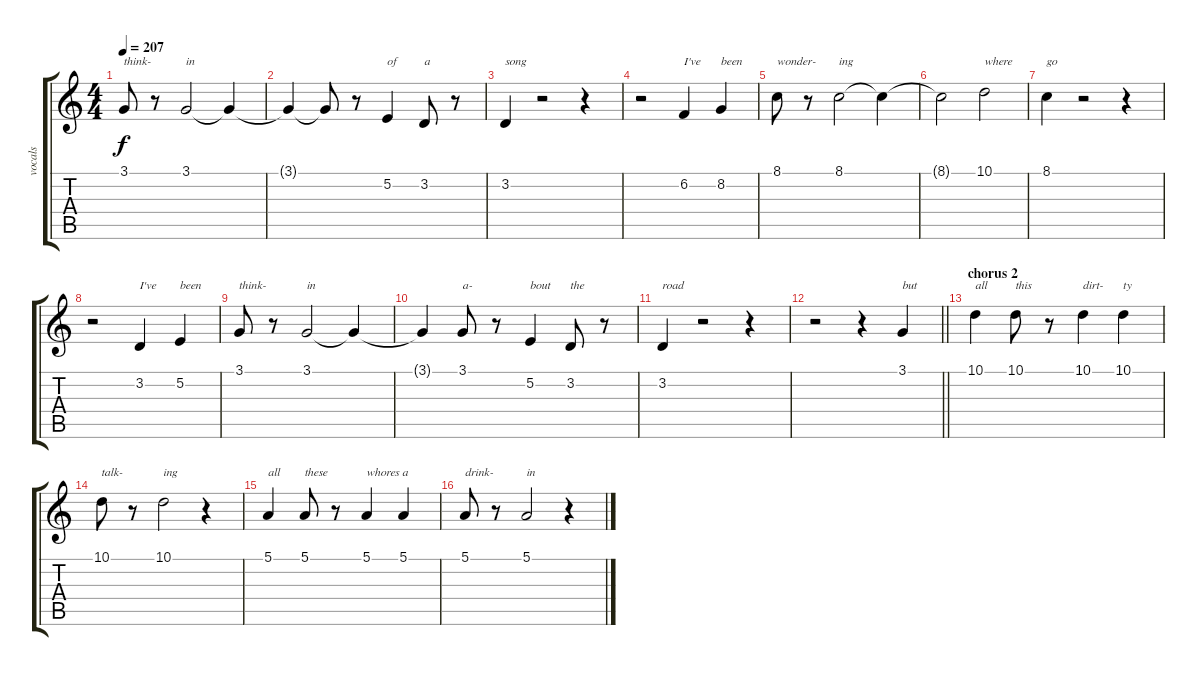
\track ("vocals" "vocals") {instrument harmonica}
\staff {score tabs}
\tuning (E4 B3 G3 D3 A2 E2) {hide}
\ts (4 4)
\tempo 207
\clef g2
\ks c
3.1.8{txt "think-" dy f} r.8 3.1.2{txt "in"} 3.1{t}.4 |
3.1{t}.4 3.1{t}.8 r.8 5.2.4{txt "of"} 3.2.8{txt "a"} r.8 |
3.2.4{txt "song"} r.2 r.4 |
r.2 6.2.4{txt "I've"} 8.2.4{txt "been"} |
8.1.8{txt "wonder-"} r.8 8.1.2{txt "ing"} 8.1{t}.4 |
8.1{t}.2 10.1.2{txt "where"} |
8.1.4{txt "go"} r.2 r.4 |
r.2 3.2.4{txt "I've"} 5.2.4{txt "been"} |
3.1.8{txt "think-"} r.8 3.1.2{txt "in"} 3.1{t}.4 |
3.1{t}.4 3.1.8{txt "a-"} r.8 5.2.4{txt "bout"} 3.2.8{txt "the"} r.8 |
3.2.4{txt "road"} r.2 r.4 |
\barLineRight lightlight
r.2 r.4 3.1.4{txt "but"} |
\section ("" "chorus 2")
10.1.4{txt "all"} 10.1.8{txt "this"} r.8 10.1.4{txt "dirt-"} 10.1.4{txt "ty"} |
10.1.8{txt "talk-"} r.8 10.1.2{txt "ing"} r.4 |
5.1.4{txt "all"} 5.1.8{txt "these"} r.8 5.1.4{txt "whores a"} 5.1.4 |
5.1.8{txt "drink-"} r.8 5.1.2{txt "in"} r.4
